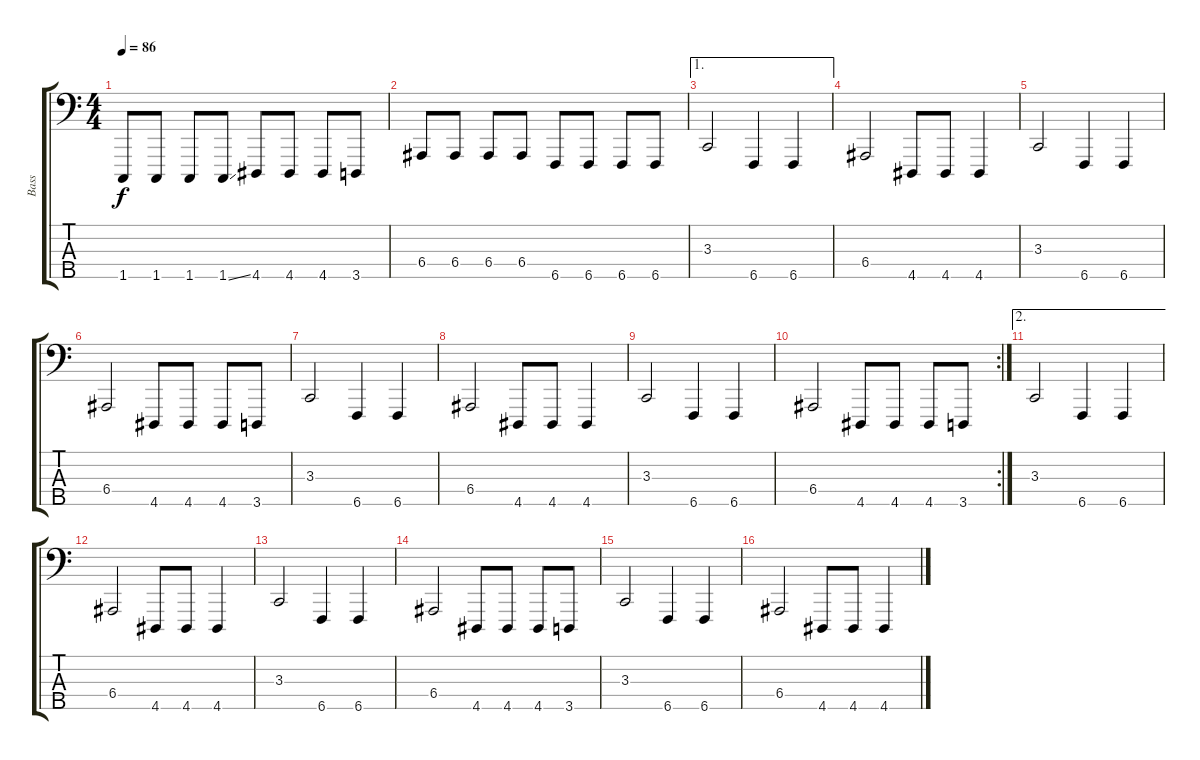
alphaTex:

\track ("Bass" "Bass") {instrument brightacousticpiano}
\staff {score tabs}
\tuning (G2 D2 A1 E1 B0) {hide}
\ts (4 4)
\tempo 86
\clef f4
\ks c
1.5.8{dy f} 1.5.8 1.5.8 1.5{ss}.8 4.5.8 4.5.8 4.5.8 3.5.8 |
6.4.8 6.4.8 6.4.8 6.4.8 6.5.8 6.5.8 6.5.8 6.5.8 |
\ae 1
3.3.2 6.5.4 6.5.4 |
6.4.2 4.5.8 4.5.8 4.5.4 |
3.3.2 6.5.4 6.5.4 |
6.4.2 4.5.8 4.5.8 4.5.8 3.5.8 |
3.3.2 6.5.4 6.5.4 |
6.4.2 4.5.8 4.5.8 4.5.4 |
3.3.2 6.5.4 6.5.4 |
\rc 2
6.4.2 4.5.8 4.5.8 4.5.8 3.5.8 |
\ae 2
3.3.2 6.5.4 6.5.4 |
6.4.2 4.5.8 4.5.8 4.5.4 |
3.3.2 6.5.4 6.5.4 |
6.4.2 4.5.8 4.5.8 4.5.8 3.5.8 |
3.3.2 6.5.4 6.5.4 |
6.4.2 4.5.8 4.5.8 4.5.4
